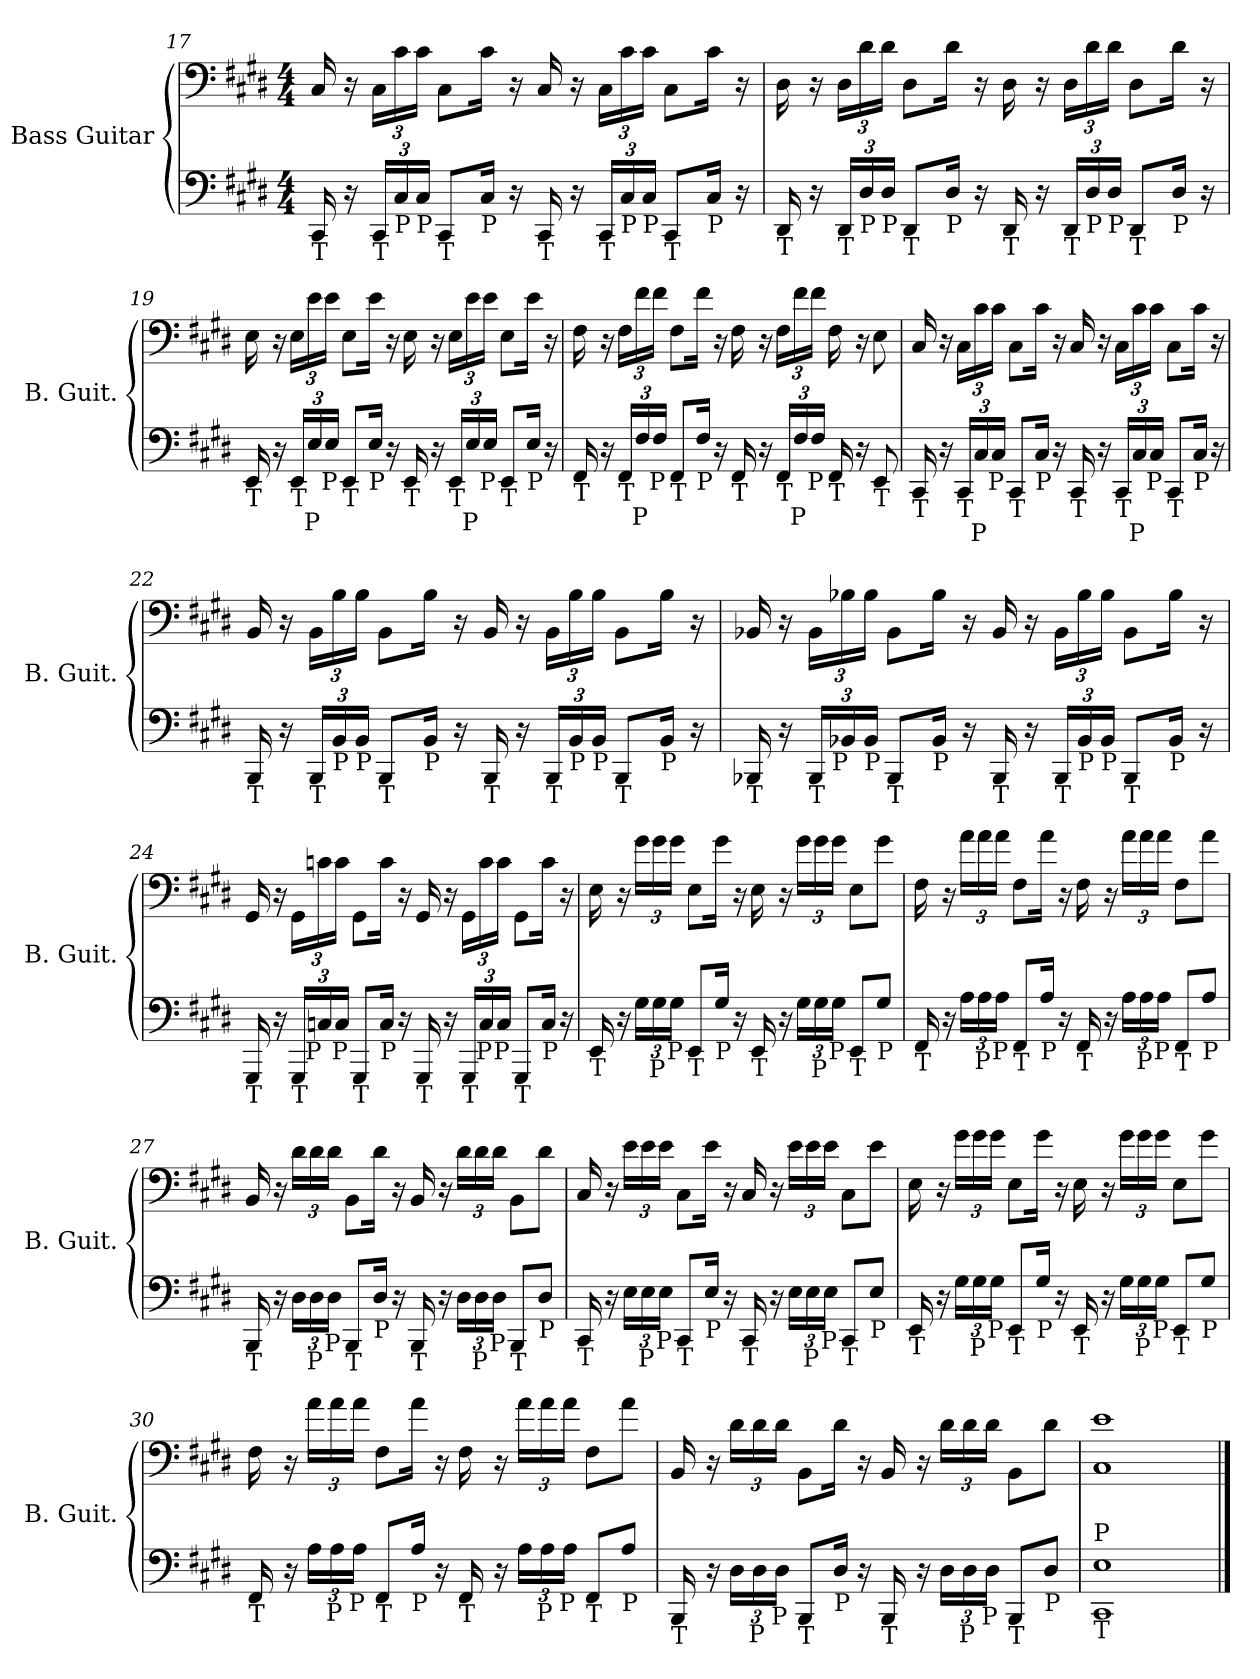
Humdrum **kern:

**kern	**kern
*part1	*part1
*staff2	*staff1
*I"Bass Guitar	*
*I'B. Guit.	*
*	*clefF4
*ITrd7c12	*ITrd7c12
*k[f#c#g#d#]	*k[f#c#g#d#]
*M4/4	*M4/4
=17	=17
!LO:TX:b:t=T	!
16CCC#	16CC#/
16r	16r
*Xbrackettup	*Xbrackettup
!LO:TX:b:t=T	!
24CCC#LL	24CC#\LL
!LO:TX:b:t=P	!
24CC#	24C#\
!LO:TX:b:t=P	!
24CC#JJ	24C#\JJ
!LO:TX:b:t=T	!
8CCC#L	8CC#\L
!LO:TX:b:t=P	!
16CC#Jk	16C#\Jk
16r	16r
!LO:TX:b:t=T	!
16CCC#	16CC#/
16r	16r
!LO:TX:b:t=T	!
24CCC#LL	24CC#\LL
!LO:TX:b:t=P	!
24CC#	24C#\
!LO:TX:b:t=P	!
24CC#JJ	24C#\JJ
!LO:TX:b:t=T	!
8CCC#L	8CC#\L
!LO:TX:b:t=P	!
16CC#Jk	16C#\Jk
16r	16r
!!LO:PB:g=z
=18	=18
!LO:TX:b:t=T	!
16DDD#	16DD#\
16r	16r
!LO:TX:b:t=T	!
24DDD#LL	24DD#\LL
!LO:TX:b:t=P	!
24DD#	24D#\
!LO:TX:b:t=P	!
24DD#JJ	24D#\JJ
!LO:TX:b:t=T	!
8DDD#L	8DD#\L
!LO:TX:b:t=P	!
16DD#Jk	16D#\Jk
16r	16r
!LO:TX:b:t=T	!
16DDD#	16DD#\
16r	16r
!LO:TX:b:t=T	!
24DDD#LL	24DD#\LL
!LO:TX:b:t=P	!
24DD#	24D#\
!LO:TX:b:t=P	!
24DD#JJ	24D#\JJ
!LO:TX:b:t=T	!
8DDD#L	8DD#\L
!LO:TX:b:t=P	!
16DD#Jk	16D#\Jk
16r	16r
=19	=19
!LO:TX:b:t=T	!
16EEE	16EE\
16r	16r
!LO:TX:b:t=T	!
24EEELL	24EE\LL
!LO:TX:b:t=P	!
24EE	24E\
!LO:TX:b:t=P	!
24EEJJ	24E\JJ
!LO:TX:b:t=T	!
8EEEL	8EE\L
!LO:TX:b:t=P	!
16EEJk	16E\Jk
16r	16r
!LO:TX:b:t=T	!
16EEE	16EE\
16r	16r
!LO:TX:b:t=T	!
24EEELL	24EE\LL
!LO:TX:b:t=P	!
24EE	24E\
!LO:TX:b:t=P	!
24EEJJ	24E\JJ
!LO:TX:b:t=T	!
8EEEL	8EE\L
!LO:TX:b:t=P	!
16EEJk	16E\Jk
16r	16r
!!LO:LB:g=z
=20	=20
!LO:TX:b:t=T	!
16FFF#	16FF#\
16r	16r
!LO:TX:b:t=T	!
24FFF#LL	24FF#\LL
!LO:TX:b:t=P	!
24FF#	24F#\
!LO:TX:b:t=P	!
24FF#JJ	24F#\JJ
!LO:TX:b:t=T	!
8FFF#L	8FF#\L
!LO:TX:b:t=P	!
16FF#Jk	16F#\Jk
16r	16r
!LO:TX:b:t=T	!
16FFF#	16FF#\
16r	16r
!LO:TX:b:t=T	!
24FFF#LL	24FF#\LL
!LO:TX:b:t=P	!
24FF#	24F#\
!LO:TX:b:t=P	!
24FF#JJ	24F#\JJ
!LO:TX:b:t=T	!
16FFF#	16FF#\
16r	16r
!LO:TX:b:t=T	!
8EEE	8EE\
=21	=21
!LO:TX:b:t=T	!
16CCC#	16CC#/
16r	16r
!LO:TX:b:t=T	!
24CCC#LL	24CC#\LL
!LO:TX:b:t=P	!
24CC#	24C#\
!LO:TX:b:t=P	!
24CC#JJ	24C#\JJ
!LO:TX:b:t=T	!
8CCC#L	8CC#\L
!LO:TX:b:t=P	!
16CC#Jk	16C#\Jk
16r	16r
!LO:TX:b:t=T	!
16CCC#	16CC#/
16r	16r
!LO:TX:b:t=T	!
24CCC#LL	24CC#\LL
!LO:TX:b:t=P	!
24CC#	24C#\
!LO:TX:b:t=P	!
24CC#JJ	24C#\JJ
!LO:TX:b:t=T	!
8CCC#L	8CC#\L
!LO:TX:b:t=P	!
16CC#Jk	16C#\Jk
16r	16r
!!LO:LB:g=z
=22	=22
!LO:TX:b:t=T	!
16BBBB	16BBB/
16r	16r
!LO:TX:b:t=T	!
24BBBBLL	24BBB\LL
!LO:TX:b:t=P	!
24BBB	24BB\
!LO:TX:b:t=P	!
24BBBJJ	24BB\JJ
!LO:TX:b:t=T	!
8BBBBL	8BBB\L
!LO:TX:b:t=P	!
16BBBJk	16BB\Jk
16r	16r
!LO:TX:b:t=T	!
16BBBB	16BBB/
16r	16r
!LO:TX:b:t=T	!
24BBBBLL	24BBB\LL
!LO:TX:b:t=P	!
24BBB	24BB\
!LO:TX:b:t=P	!
24BBBJJ	24BB\JJ
!LO:TX:b:t=T	!
8BBBBL	8BBB\L
!LO:TX:b:t=P	!
16BBBJk	16BB\Jk
16r	16r
=23	=23
!LO:TX:b:t=T	!
16BBBB-	16BBB-X/
16r	16r
!LO:TX:b:t=T	!
24BBBB-LL	24BBB-\LL
!LO:TX:b:t=P	!
24BBB-	24BB-X\
!LO:TX:b:t=P	!
24BBB-JJ	24BB-\JJ
!LO:TX:b:t=T	!
8BBBB-L	8BBB-\L
!LO:TX:b:t=P	!
16BBB-Jk	16BB-\Jk
16r	16r
!LO:TX:b:t=T	!
16BBBB-	16BBB-/
16r	16r
!LO:TX:b:t=T	!
24BBBB-LL	24BBB-\LL
!LO:TX:b:t=P	!
24BBB-	24BB-\
!LO:TX:b:t=P	!
24BBB-JJ	24BB-\JJ
!LO:TX:b:t=T	!
8BBBB-L	8BBB-\L
!LO:TX:b:t=P	!
16BBB-Jk	16BB-\Jk
16r	16r
!!LO:LB:g=z
=24	=24
!LO:TX:b:t=T	!
16GGGG#	16GGG#/
16r	16r
!LO:TX:b:t=T	!
24GGGG#LL	24GGG#\LL
!LO:TX:b:t=P	!
24CC	24Cn\
!LO:TX:b:t=P	!
24CCJJ	24C\JJ
!LO:TX:b:t=T	!
8GGGG#L	8GGG#\L
!LO:TX:b:t=P	!
16CCJk	16C\Jk
16r	16r
!LO:TX:b:t=T	!
16GGGG#	16GGG#/
16r	16r
!LO:TX:b:t=T	!
24GGGG#LL	24GGG#\LL
!LO:TX:b:t=P	!
24CC	24C\
!LO:TX:b:t=P	!
24CCJJ	24C\JJ
!LO:TX:b:t=T	!
8GGGG#L	8GGG#\L
!LO:TX:b:t=P	!
16CCJk	16C\Jk
16r	16r
=25	=25
!LO:TX:b:t=T	!
16EEE	16EE\
16r	16r
24GG#LL	24G#\LL
!LO:TX:b:t=P	!
24GG#	24G#\
!LO:TX:b:t=P	!
24GG#JJ	24G#\JJ
!LO:TX:b:t=T	!
8EEEL	8EE\L
!LO:TX:b:t=P	!
16GG#Jk	16G#\Jk
16r	16r
!LO:TX:b:t=T	!
16EEE	16EE\
16r	16r
24GG#LL	24G#\LL
!LO:TX:b:t=P	!
24GG#	24G#\
!LO:TX:b:t=P	!
24GG#JJ	24G#\JJ
!LO:TX:b:t=T	!
8EEEL	8EE\L
!LO:TX:b:t=P	!
8GG#J	8G#\J
!!LO:LB:g=z
=26	=26
!LO:TX:b:t=T	!
16FFF#	16FF#\
16r	16r
24AALL	24A\LL
!LO:TX:b:t=P	!
24AA	24A\
!LO:TX:b:t=P	!
24AAJJ	24A\JJ
!LO:TX:b:t=T	!
8FFF#L	8FF#\L
!LO:TX:b:t=P	!
16AAJk	16A\Jk
16r	16r
!LO:TX:b:t=T	!
16FFF#	16FF#\
16r	16r
24AALL	24A\LL
!LO:TX:b:t=P	!
24AA	24A\
!LO:TX:b:t=P	!
24AAJJ	24A\JJ
!LO:TX:b:t=T	!
8FFF#L	8FF#\L
!LO:TX:b:t=P	!
8AAJ	8A\J
=27	=27
!LO:TX:b:t=T	!
16BBBB	16BBB/
16r	16r
24DD#LL	24D#\LL
!LO:TX:b:t=P	!
24DD#	24D#\
!LO:TX:b:t=P	!
24DD#JJ	24D#\JJ
!LO:TX:b:t=T	!
8BBBBL	8BBB\L
!LO:TX:b:t=P	!
16DD#Jk	16D#\Jk
16r	16r
!LO:TX:b:t=T	!
16BBBB	16BBB/
16r	16r
24DD#LL	24D#\LL
!LO:TX:b:t=P	!
24DD#	24D#\
!LO:TX:b:t=P	!
24DD#JJ	24D#\JJ
!LO:TX:b:t=T	!
8BBBBL	8BBB\L
!LO:TX:b:t=P	!
8DD#J	8D#\J
!!LO:PB:g=z
=28	=28
!LO:TX:b:t=T	!
16CCC#	16CC#/
16r	16r
24EELL	24E\LL
!LO:TX:b:t=P	!
24EE	24E\
!LO:TX:b:t=P	!
24EEJJ	24E\JJ
!LO:TX:b:t=T	!
8CCC#L	8CC#\L
!LO:TX:b:t=P	!
16EEJk	16E\Jk
16r	16r
!LO:TX:b:t=T	!
16CCC#	16CC#/
16r	16r
24EELL	24E\LL
!LO:TX:b:t=P	!
24EE	24E\
!LO:TX:b:t=P	!
24EEJJ	24E\JJ
!LO:TX:b:t=T	!
8CCC#L	8CC#\L
!LO:TX:b:t=P	!
8EEJ	8E\J
=29	=29
!LO:TX:b:t=T	!
16EEE	16EE\
16r	16r
24GG#LL	24G#\LL
!LO:TX:b:t=P	!
24GG#	24G#\
!LO:TX:b:t=P	!
24GG#JJ	24G#\JJ
!LO:TX:b:t=T	!
8EEEL	8EE\L
!LO:TX:b:t=P	!
16GG#Jk	16G#\Jk
16r	16r
!LO:TX:b:t=T	!
16EEE	16EE\
16r	16r
24GG#LL	24G#\LL
!LO:TX:b:t=P	!
24GG#	24G#\
!LO:TX:b:t=P	!
24GG#JJ	24G#\JJ
!LO:TX:b:t=T	!
8EEEL	8EE\L
!LO:TX:b:t=P	!
8GG#J	8G#\J
!!LO:LB:g=z
=30	=30
!LO:TX:b:t=T	!
16FFF#	16FF#\
16r	16r
24AALL	24A\LL
!LO:TX:b:t=P	!
24AA	24A\
!LO:TX:b:t=P	!
24AAJJ	24A\JJ
!LO:TX:b:t=T	!
8FFF#L	8FF#\L
!LO:TX:b:t=P	!
16AAJk	16A\Jk
16r	16r
!LO:TX:b:t=T	!
16FFF#	16FF#\
16r	16r
24AALL	24A\LL
!LO:TX:b:t=P	!
24AA	24A\
!LO:TX:b:t=P	!
24AAJJ	24A\JJ
!LO:TX:b:t=T	!
8FFF#L	8FF#\L
!LO:TX:b:t=P	!
8AAJ	8A\J
=31	=31
!LO:TX:b:t=T	!
16BBBB	16BBB/
16r	16r
24DD#LL	24D#\LL
!LO:TX:b:t=P	!
24DD#	24D#\
!LO:TX:b:t=P	!
24DD#JJ	24D#\JJ
!LO:TX:b:t=T	!
8BBBBL	8BBB\L
!LO:TX:b:t=P	!
16DD#Jk	16D#\Jk
16r	16r
!LO:TX:b:t=T	!
16BBBB	16BBB/
16r	16r
24DD#LL	24D#\LL
!LO:TX:b:t=P	!
24DD#	24D#\
!LO:TX:b:t=P	!
24DD#JJ	24D#\JJ
!LO:TX:b:t=T	!
8BBBBL	8BBB\L
!LO:TX:b:t=P	!
8DD#J	8D#\J
=32	=32
!LO:TX:b:t=T	!
!LO:TX:a:t=P	!
1CCC# 1EE	1CC# 1E
==	==
*-	*-
